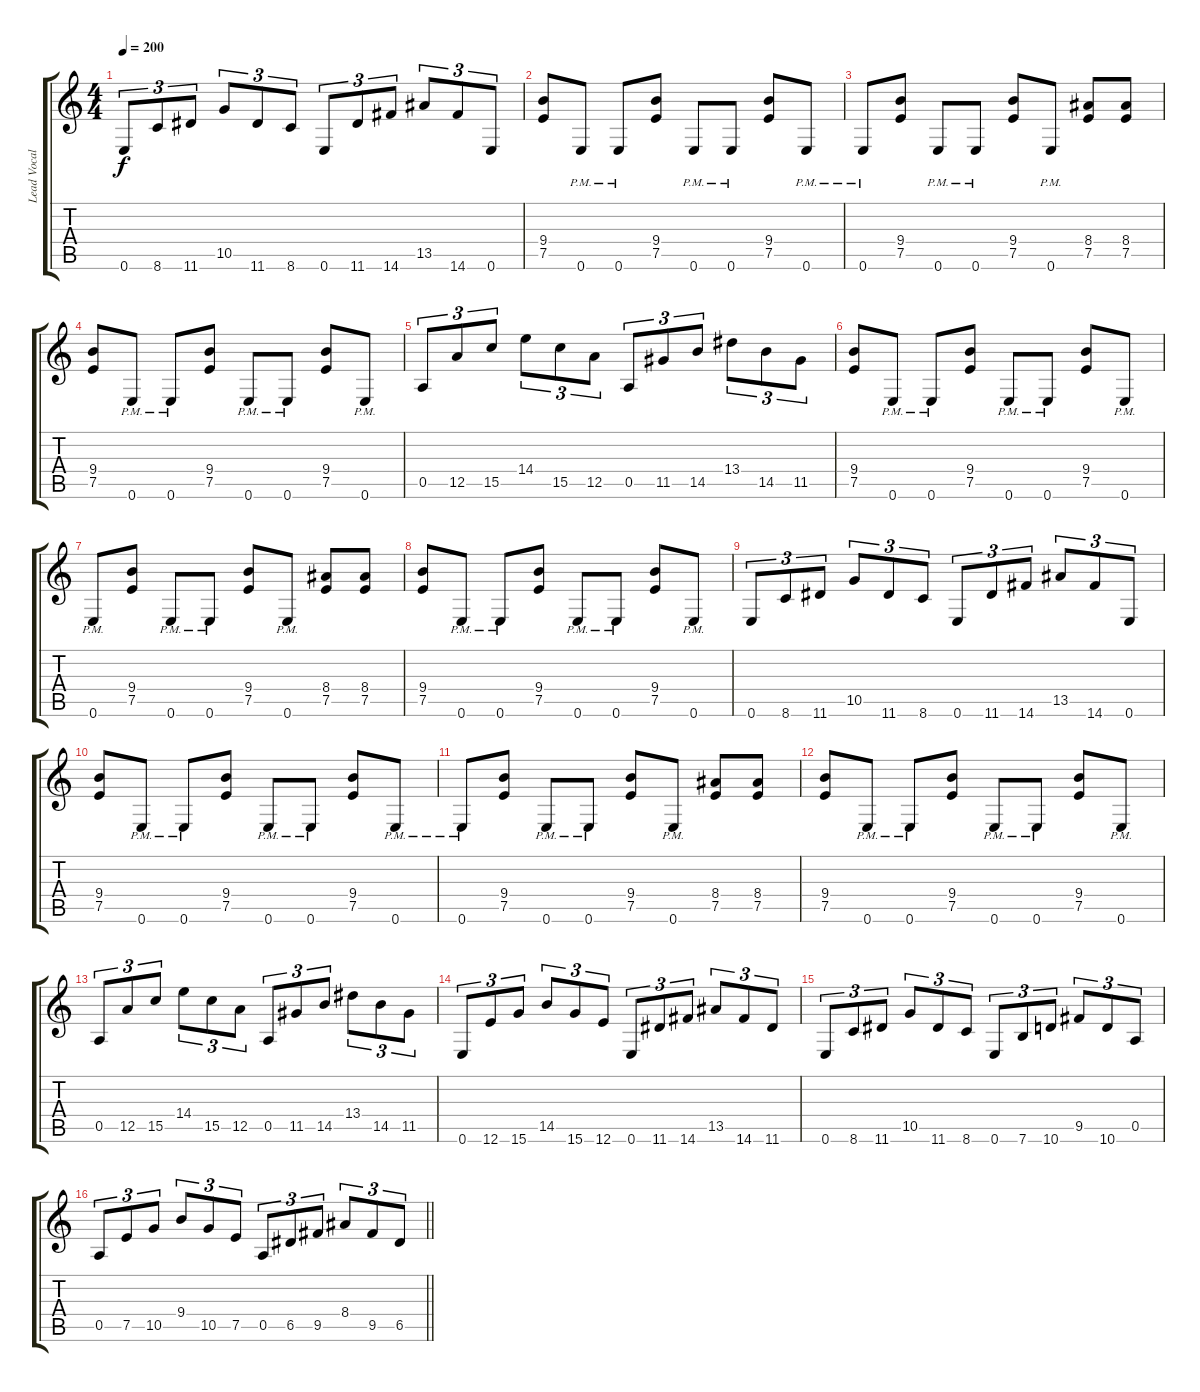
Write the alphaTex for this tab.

\track ("Lead Vocals , Guitar - Matt Heafy" "Lead Vocal") {instrument distortionguitar}
\staff {score tabs}
\tuning (E4 B3 G3 D3 A2 E2) {hide}
\ts (4 4)
\tempo 200
\clef g2
\ks c
0.6.8{tu (3 2) dy f} 8.6.8{tu (3 2)} 11.6.8{tu (3 2)} 10.5.8{tu (3 2)} 11.6.8{tu (3 2)} 8.6.8{tu (3 2)} 0.6.8{tu (3 2)} 11.6.8{tu (3 2)} 14.6.8{tu (3 2)} 13.5.8{tu (3 2)} 14.6.8{tu (3 2)} 0.6.8{tu (3 2)} |
(9.4 7.5).8 0.6{pm}.8 0.6{pm}.8 (9.4 7.5).8 0.6{pm}.8 0.6{pm}.8 (9.4 7.5).8 0.6{pm}.8 |
0.6{pm}.8 (9.4 7.5).8 0.6{pm}.8 0.6{pm}.8 (9.4 7.5).8 0.6{pm}.8 (8.4 7.5).8 (8.4 7.5).8 |
(9.4 7.5).8 0.6{pm}.8 0.6{pm}.8 (9.4 7.5).8 0.6{pm}.8 0.6{pm}.8 (9.4 7.5).8 0.6{pm}.8 |
0.5.8{tu (3 2)} 12.5.8{tu (3 2)} 15.5.8{tu (3 2)} 14.4.8{tu (3 2)} 15.5.8{tu (3 2)} 12.5.8{tu (3 2)} 0.5.8{tu (3 2)} 11.5.8{tu (3 2)} 14.5.8{tu (3 2)} 13.4.8{tu (3 2)} 14.5.8{tu (3 2)} 11.5.8{tu (3 2)} |
(9.4 7.5).8 0.6{pm}.8 0.6{pm}.8 (9.4 7.5).8 0.6{pm}.8 0.6{pm}.8 (9.4 7.5).8 0.6{pm}.8 |
0.6{pm}.8 (9.4 7.5).8 0.6{pm}.8 0.6{pm}.8 (9.4 7.5).8 0.6{pm}.8 (8.4 7.5).8 (8.4 7.5).8 |
(9.4 7.5).8 0.6{pm}.8 0.6{pm}.8 (9.4 7.5).8 0.6{pm}.8 0.6{pm}.8 (9.4 7.5).8 0.6{pm}.8 |
0.6.8{tu (3 2)} 8.6.8{tu (3 2)} 11.6.8{tu (3 2)} 10.5.8{tu (3 2)} 11.6.8{tu (3 2)} 8.6.8{tu (3 2)} 0.6.8{tu (3 2)} 11.6.8{tu (3 2)} 14.6.8{tu (3 2)} 13.5.8{tu (3 2)} 14.6.8{tu (3 2)} 0.6.8{tu (3 2)} |
(9.4 7.5).8 0.6{pm}.8 0.6{pm}.8 (9.4 7.5).8 0.6{pm}.8 0.6{pm}.8 (9.4 7.5).8 0.6{pm}.8 |
0.6{pm}.8 (9.4 7.5).8 0.6{pm}.8 0.6{pm}.8 (9.4 7.5).8 0.6{pm}.8 (8.4 7.5).8 (8.4 7.5).8 |
(9.4 7.5).8 0.6{pm}.8 0.6{pm}.8 (9.4 7.5).8 0.6{pm}.8 0.6{pm}.8 (9.4 7.5).8 0.6{pm}.8 |
0.5.8{tu (3 2)} 12.5.8{tu (3 2)} 15.5.8{tu (3 2)} 14.4.8{tu (3 2)} 15.5.8{tu (3 2)} 12.5.8{tu (3 2)} 0.5.8{tu (3 2)} 11.5.8{tu (3 2)} 14.5.8{tu (3 2)} 13.4.8{tu (3 2)} 14.5.8{tu (3 2)} 11.5.8{tu (3 2)} |
0.6.8{tu (3 2)} 12.6.8{tu (3 2)} 15.6.8{tu (3 2)} 14.5.8{tu (3 2)} 15.6.8{tu (3 2)} 12.6.8{tu (3 2)} 0.6.8{tu (3 2)} 11.6.8{tu (3 2)} 14.6.8{tu (3 2)} 13.5.8{tu (3 2)} 14.6.8{tu (3 2)} 11.6.8{tu (3 2)} |
0.6.8{tu (3 2)} 8.6.8{tu (3 2)} 11.6.8{tu (3 2)} 10.5.8{tu (3 2)} 11.6.8{tu (3 2)} 8.6.8{tu (3 2)} 0.6.8{tu (3 2)} 7.6.8{tu (3 2)} 10.6.8{tu (3 2)} 9.5.8{tu (3 2)} 10.6.8{tu (3 2)} 0.5.8{tu (3 2)} |
\barLineRight lightlight
0.5.8{tu (3 2)} 7.5.8{tu (3 2)} 10.5.8{tu (3 2)} 9.4.8{tu (3 2)} 10.5.8{tu (3 2)} 7.5.8{tu (3 2)} 0.5.8{tu (3 2)} 6.5.8{tu (3 2)} 9.5.8{tu (3 2)} 8.4.8{tu (3 2)} 9.5.8{tu (3 2)} 6.5.8{tu (3 2)}
